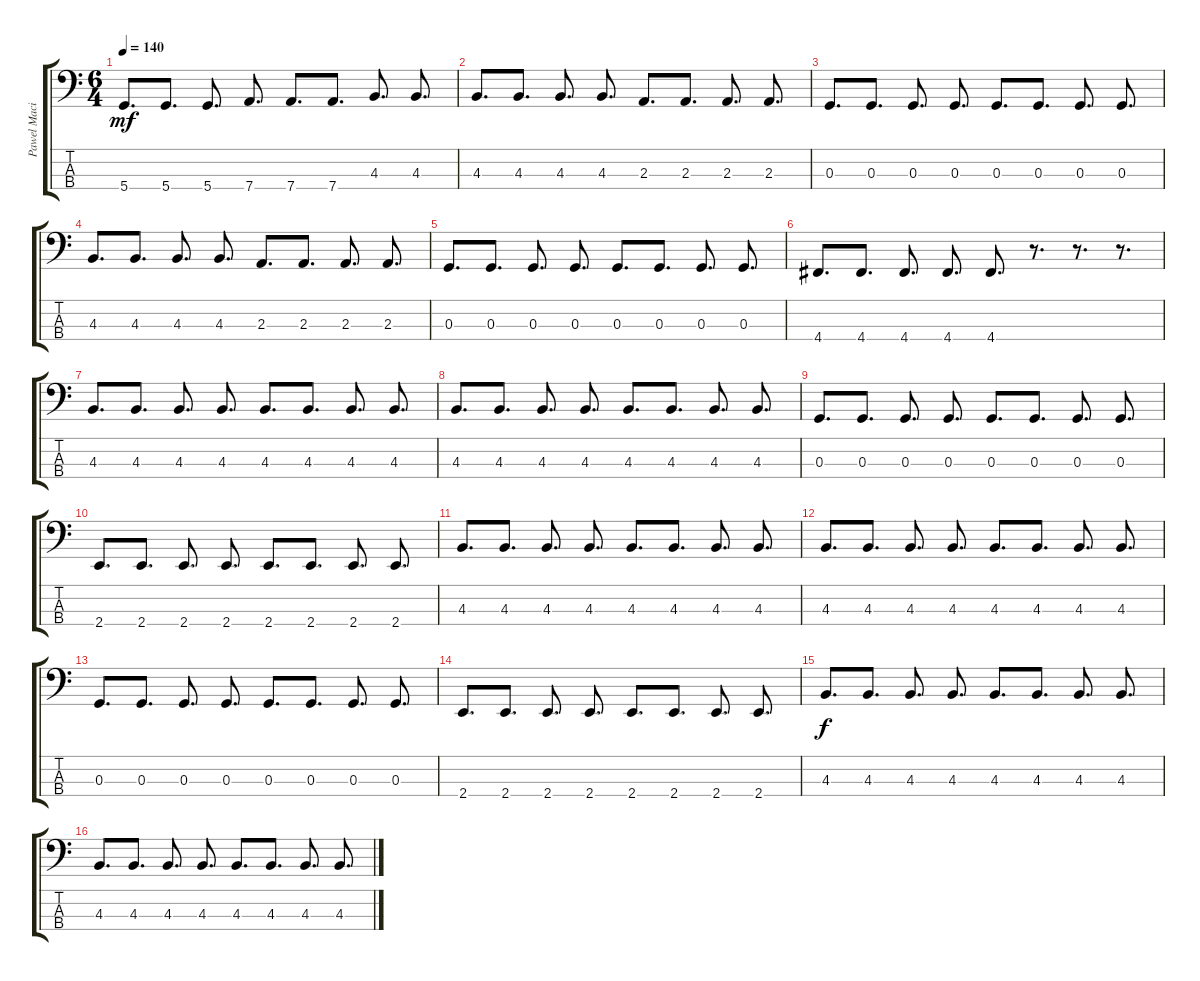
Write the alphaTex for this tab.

\track ("Pawel Maciwoda" "Pawel Maci") {instrument electricbassfinger}
\staff {score tabs}
\tuning (F2 C2 G1 D1) {hide}
\ts (6 4)
\tempo 140
\clef f4
\ks c
5.4.8{d dy mf} 5.4.8{d} 5.4.8{d} 7.4.8{d} 7.4.8{d} 7.4.8{d} 4.3.8{d} 4.3.8{d} |
4.3.8{d} 4.3.8{d} 4.3.8{d} 4.3.8{d} 2.3.8{d} 2.3.8{d} 2.3.8{d} 2.3.8{d} |
0.3.8{d} 0.3.8{d} 0.3.8{d} 0.3.8{d} 0.3.8{d} 0.3.8{d} 0.3.8{d} 0.3.8{d} |
4.3.8{d} 4.3.8{d} 4.3.8{d} 4.3.8{d} 2.3.8{d} 2.3.8{d} 2.3.8{d} 2.3.8{d} |
0.3.8{d} 0.3.8{d} 0.3.8{d} 0.3.8{d} 0.3.8{d} 0.3.8{d} 0.3.8{d} 0.3.8{d} |
4.4.8{d} 4.4.8{d} 4.4.8{d} 4.4.8{d} 4.4.8{d} r.8{d} r.8{d} r.8{d} |
4.3.8{d} 4.3.8{d} 4.3.8{d} 4.3.8{d} 4.3.8{d} 4.3.8{d} 4.3.8{d} 4.3.8{d} |
4.3.8{d} 4.3.8{d} 4.3.8{d} 4.3.8{d} 4.3.8{d} 4.3.8{d} 4.3.8{d} 4.3.8{d} |
0.3.8{d} 0.3.8{d} 0.3.8{d} 0.3.8{d} 0.3.8{d} 0.3.8{d} 0.3.8{d} 0.3.8{d} |
2.4.8{d} 2.4.8{d} 2.4.8{d} 2.4.8{d} 2.4.8{d} 2.4.8{d} 2.4.8{d} 2.4.8{d} |
4.3.8{d} 4.3.8{d} 4.3.8{d} 4.3.8{d} 4.3.8{d} 4.3.8{d} 4.3.8{d} 4.3.8{d} |
4.3.8{d} 4.3.8{d} 4.3.8{d} 4.3.8{d} 4.3.8{d} 4.3.8{d} 4.3.8{d} 4.3.8{d} |
0.3.8{d} 0.3.8{d} 0.3.8{d} 0.3.8{d} 0.3.8{d} 0.3.8{d} 0.3.8{d} 0.3.8{d} |
2.4.8{d} 2.4.8{d} 2.4.8{d} 2.4.8{d} 2.4.8{d} 2.4.8{d} 2.4.8{d} 2.4.8{d} |
4.3.8{d dy f} 4.3.8{d} 4.3.8{d} 4.3.8{d} 4.3.8{d} 4.3.8{d} 4.3.8{d} 4.3.8{d} |
4.3.8{d} 4.3.8{d} 4.3.8{d} 4.3.8{d} 4.3.8{d} 4.3.8{d} 4.3.8{d} 4.3.8{d}
